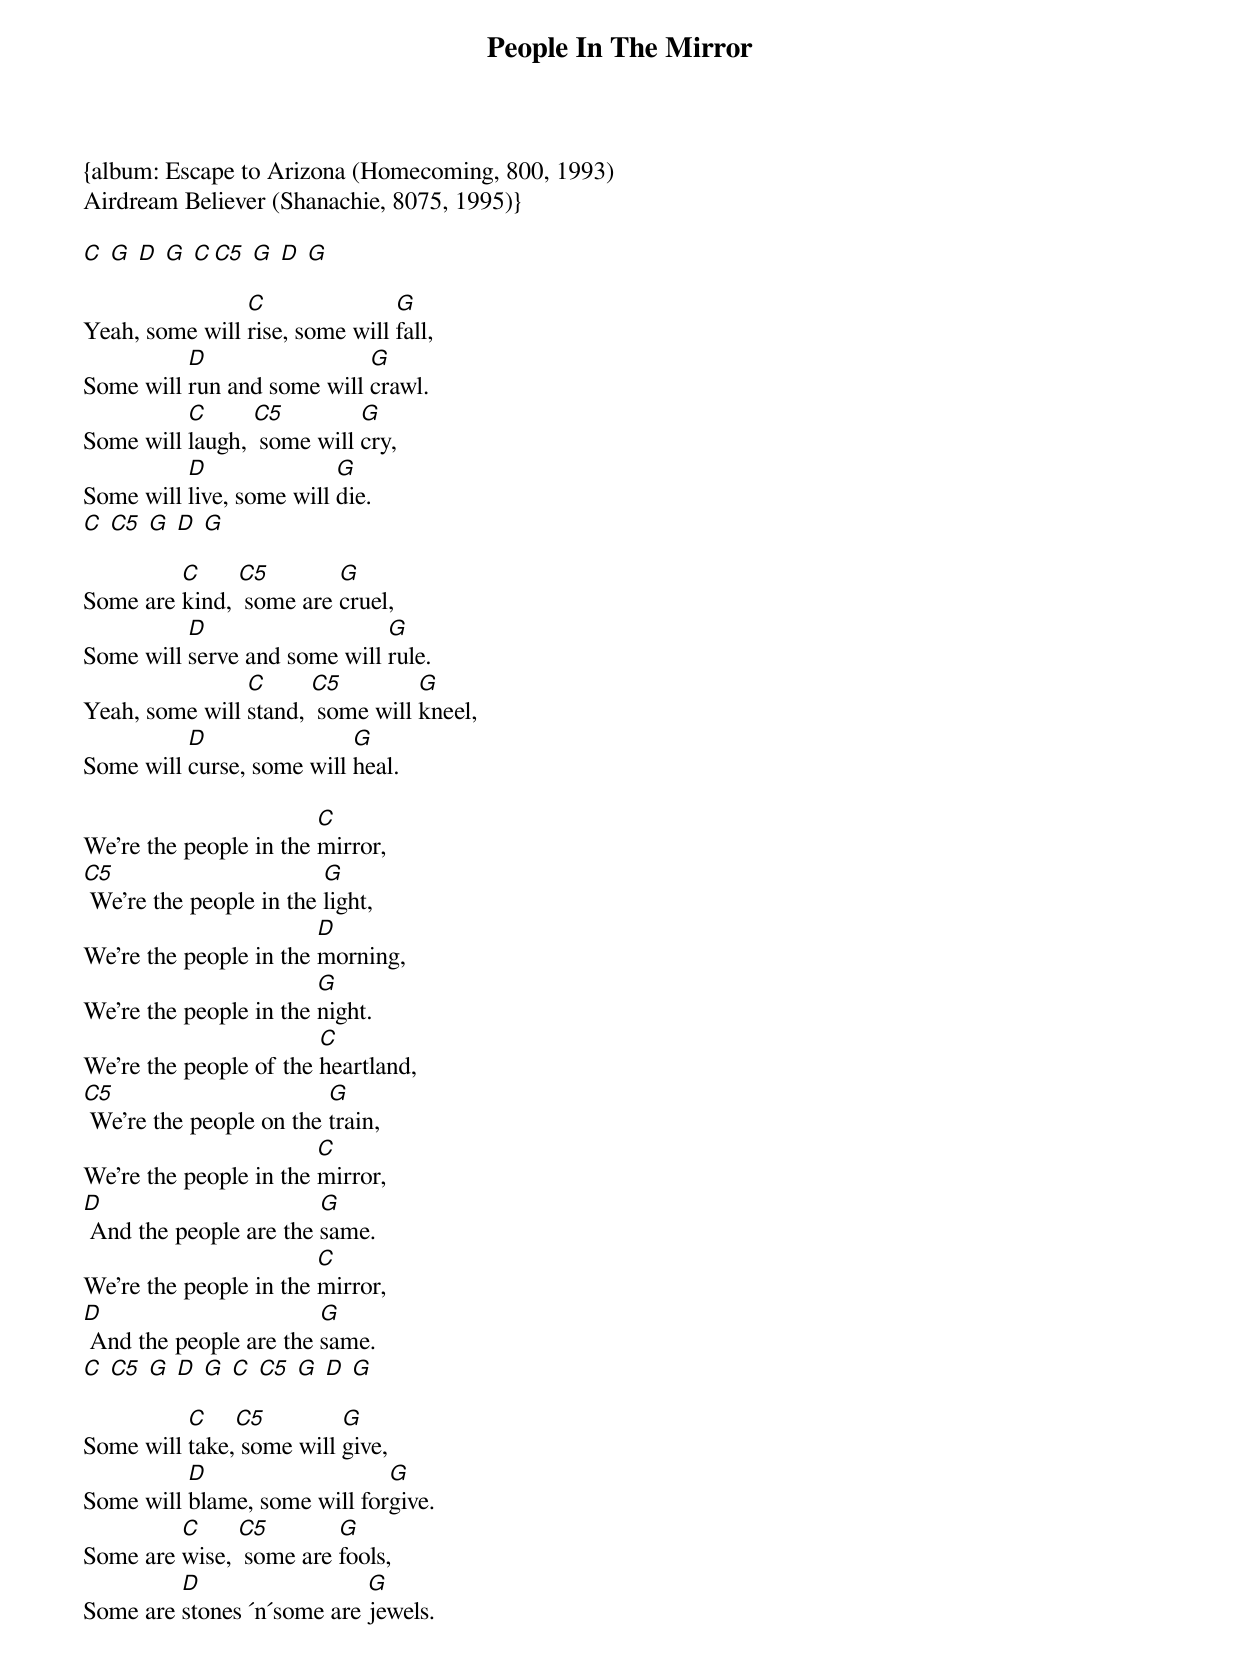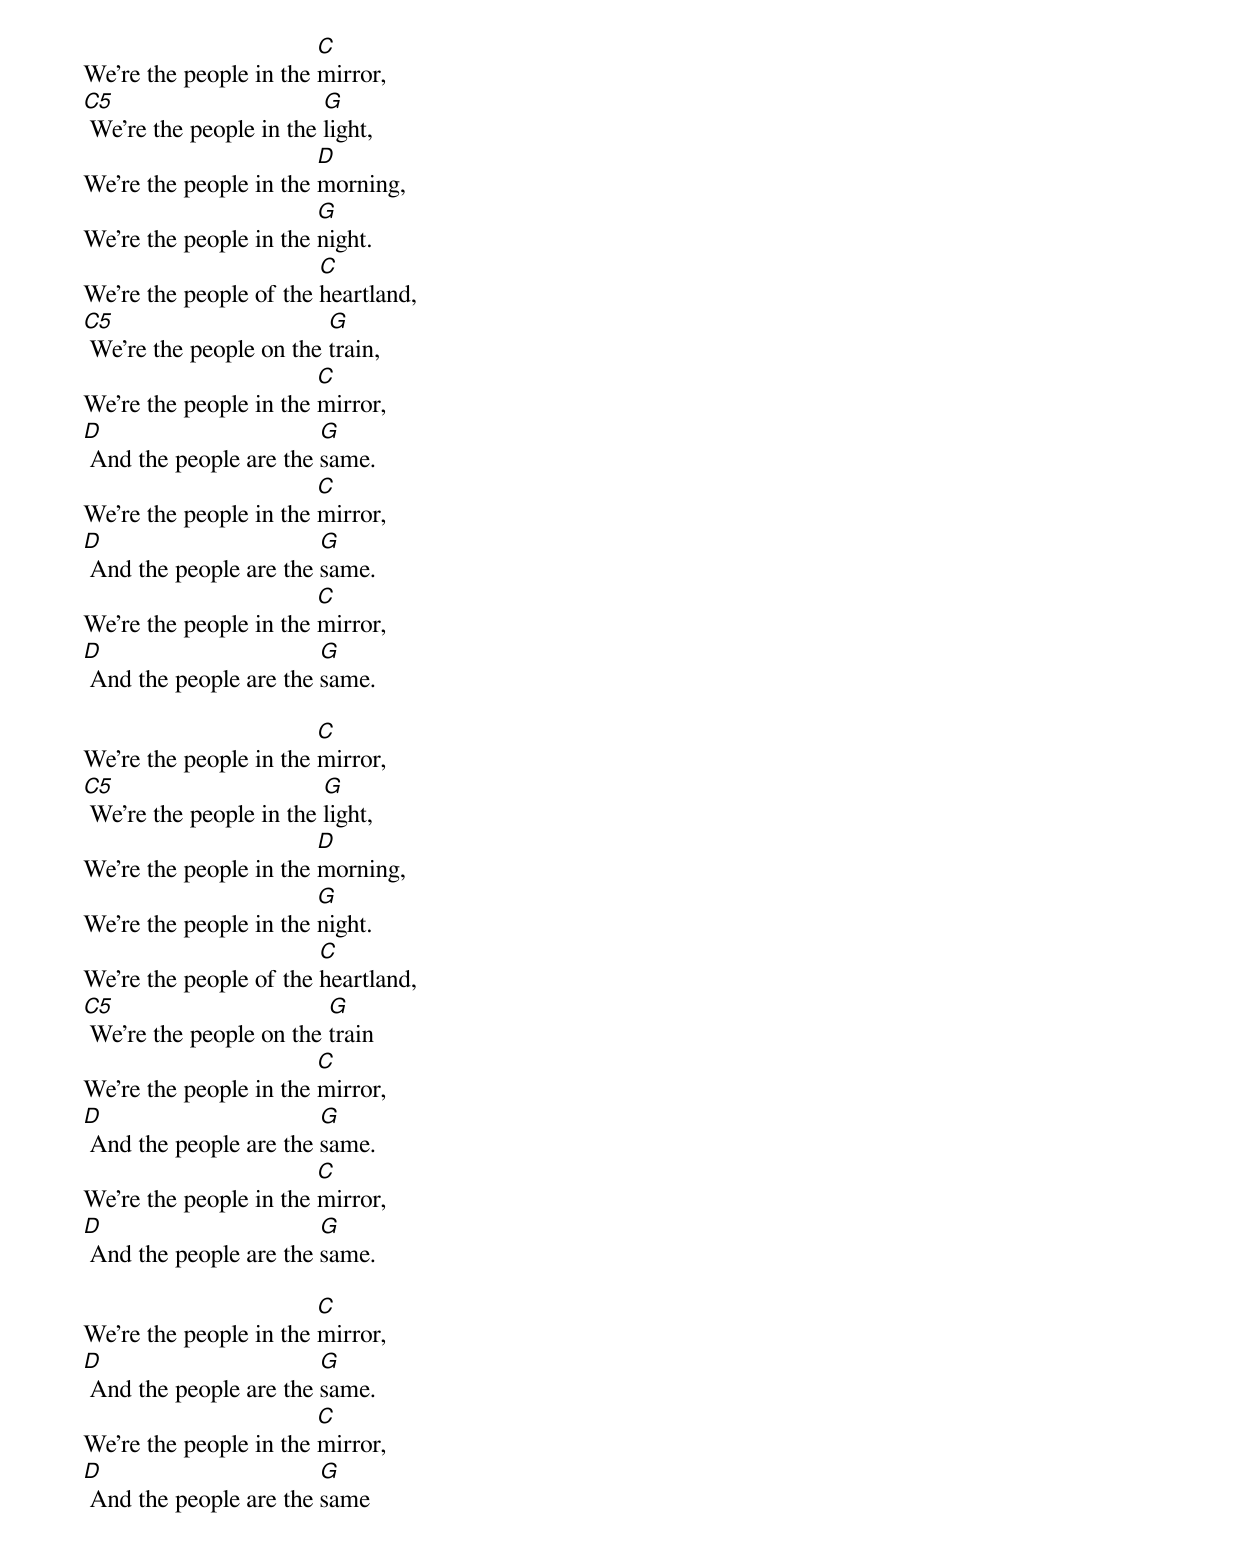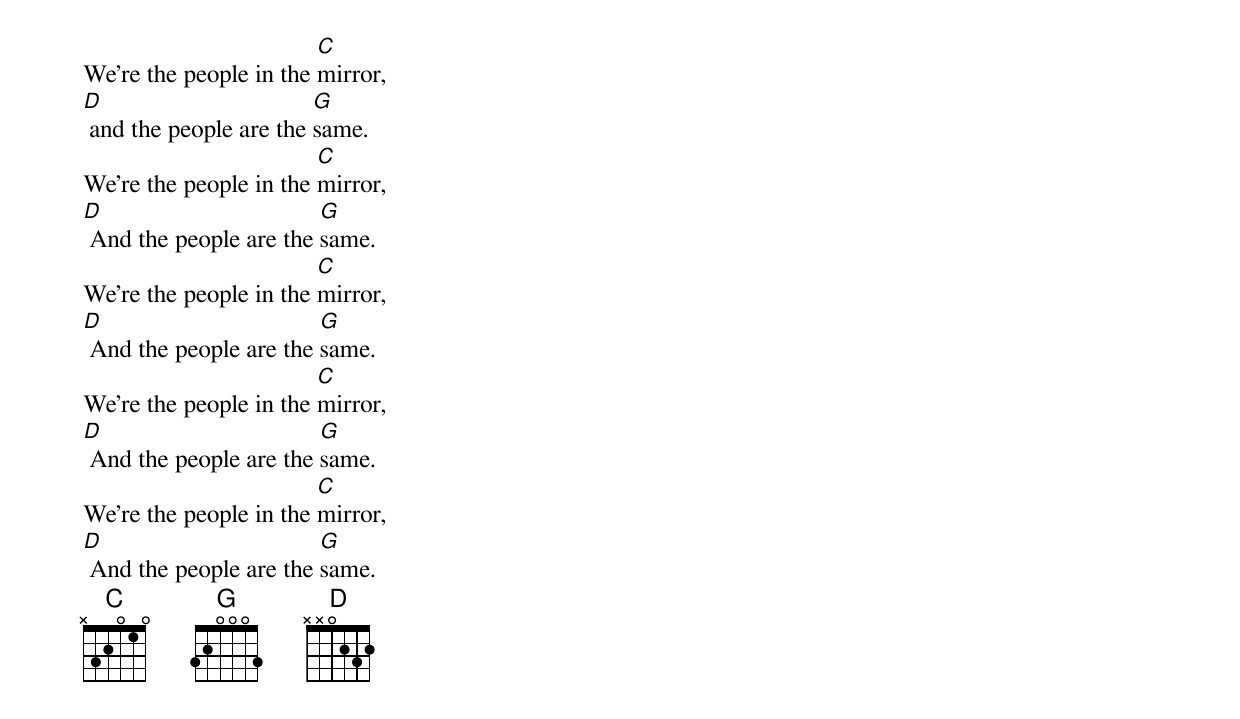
{title: People In The Mirror}
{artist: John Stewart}
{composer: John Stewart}
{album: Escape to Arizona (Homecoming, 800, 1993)
Airdream Believer (Shanachie, 8075, 1995)}

[C] [G] [D] [G] [C][C5] [G] [D] [G]

Yeah, some will [C]rise, some will [G]fall,
Some will [D]run and some will [G]crawl.
Some will [C]laugh, [C5] some will [G]cry,
Some will [D]live, some will [G]die.
[C] [C5] [G] [D] [G]

Some are [C]kind, [C5] some are [G]cruel,
Some will [D]serve and some will [G]rule.
Yeah, some will [C]stand, [C5] some will [G]kneel,
Some will [D]curse, some will [G]heal.

We're the people in the [C]mirror,
[C5] We're the people in the [G]light,
We're the people in the [D]morning,
We're the people in the [G]night.
We're the people of the [C]heartland,
[C5] We're the people on the [G]train,
We're the people in the [C]mirror,
[D] And the people are the [G]same.
We're the people in the [C]mirror,
[D] And the people are the [G]same.
[C] [C5] [G] [D] [G] [C] [C5] [G] [D] [G]

Some will [C]take,[C5] some will [G]give,
Some will [D]blame, some will for[G]give.
Some are [C]wise, [C5] some are [G]fools,
Some are [D]stones ´n´some are [G]jewels.

We're the people in the [C]mirror,
[C5] We're the people in the [G]light,
We're the people in the [D]morning,
We're the people in the [G]night.
We're the people of the [C]heartland,
[C5] We're the people on the [G]train,
We're the people in the [C]mirror,
[D] And the people are the [G]same.
We're the people in the [C]mirror,
[D] And the people are the [G]same.
We're the people in the [C]mirror,
[D] And the people are the [G]same.

We're the people in the [C]mirror,
[C5] We're the people in the [G]light,
We're the people in the [D]morning,
We're the people in the [G]night.
We're the people of the [C]heartland,
[C5] We're the people on the [G]train
We're the people in the [C]mirror,
[D] And the people are the [G]same.
We're the people in the [C]mirror,
[D] And the people are the [G]same.

We're the people in the [C]mirror,
[D] And the people are the [G]same.
We're the people in the [C]mirror,
[D] And the people are the [G]same
We're the people in the [C]mirror,
[D] and the people are the [G]same.
We're the people in the [C]mirror,
[D] And the people are the [G]same.
We're the people in the [C]mirror,
[D] And the people are the [G]same.
We're the people in the [C]mirror,
[D] And the people are the [G]same.
We're the people in the [C]mirror,
[D] And the people are the [G]same.
